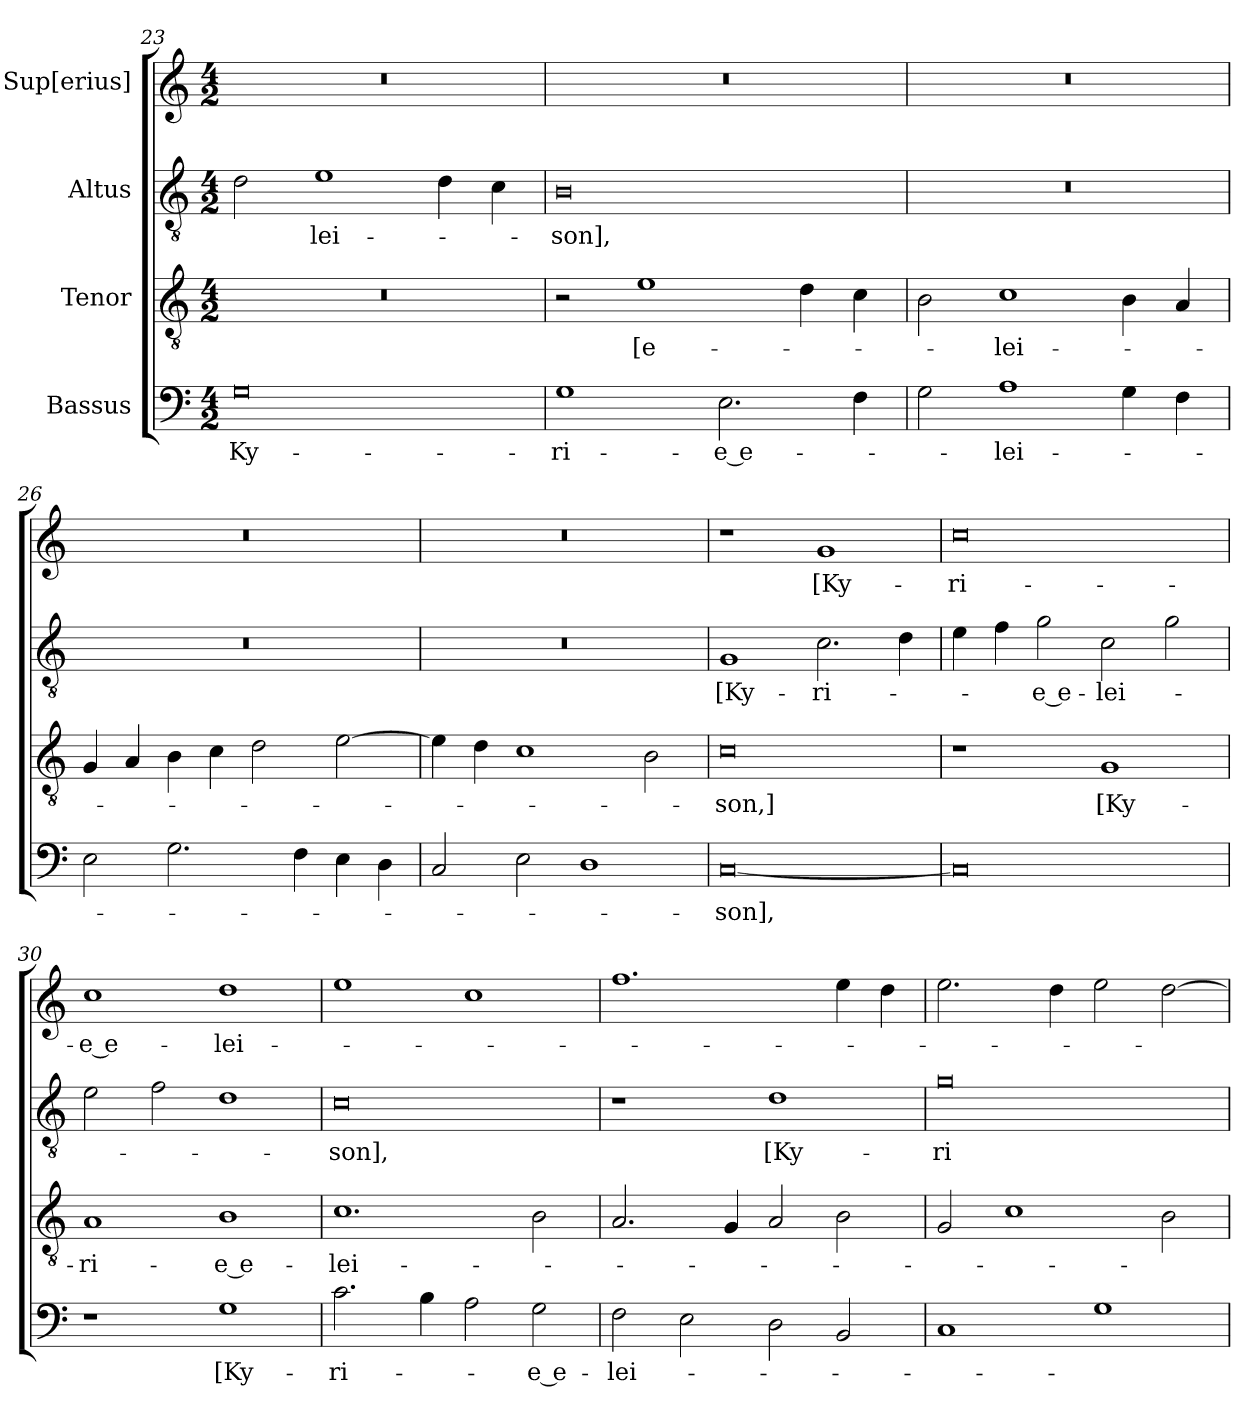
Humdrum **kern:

**kern	**text	**kern	**text	**kern	**text	**kern	**text
*part4	*part4	*part3	*part3	*part2	*part2	*part1	*part1
*staff4	*staff4	*staff3	*staff3	*staff2	*staff2	*staff1	*staff1
*I"Bassus	*	*I"Tenor	*	*I"Altus	*	*I"Sup[erius]	*
*clefF4	*	*clefGv2	*	*clefGv2	*	*clefG2	*
*k[]	*	*k[]	*	*k[]	*	*k[]	*
*M4/2	*	*M4/2	*	*M4/2	*	*M4/2	*
=23	=23	=23	=23	=23	=23	=23	=23
0G\	Ky-	0r	.	2d\	.	0r	.
.	.	.	.	1e\	-lei-	.	.
.	.	.	.	4d\	.	.	.
.	.	.	.	4c\	.	.	.
=24	=24	=24	=24	=24	=24	=24	=24
1G\	-ri-	2r	.	0B\	-son],	0r	.
.	.	1e\	[e-	.	.	.	.
2.E\	-e e-	.	.	.	.	.	.
.	.	4d\	.	.	.	.	.
4F\	.	4c\	.	.	.	.	.
=25	=25	=25	=25	=25	=25	=25	=25
2G\	.	2B\	.	0r	.	0r	.
1A\	-lei-	1c\	-lei-	.	.	.	.
4G\	.	4B\	.	.	.	.	.
4F\	.	4A/	.	.	.	.	.
=26	=26	=26	=26	=26	=26	=26	=26
2E\	.	4G/	.	0r	.	0r	.
.	.	4A/	.	.	.	.	.
2.G\	.	4B\	.	.	.	.	.
.	.	4c\	.	.	.	.	.
.	.	2d\	.	.	.	.	.
4F\	.	.	.	.	.	.	.
4E\	.	[2e\	.	.	.	.	.
4D\	.	.	.	.	.	.	.
=27	=27	=27	=27	=27	=27	=27	=27
2C/	.	4e\]	.	0r	.	0r	.
.	.	4d\	.	.	.	.	.
2E\	.	1c\	.	.	.	.	.
1D\	.	.	.	.	.	.	.
.	.	2B\	.	.	.	.	.
=28	=28	=28	=28	=28	=28	=28	=28
[0C/	-son],	0c\	-son,]	1G/	[Ky-	1r	.
.	.	.	.	2.c\	-ri-	1g/	[Ky-
.	.	.	.	4d\	.	.	.
=29	=29	=29	=29	=29	=29	=29	=29
0C/]	.	1r	.	4e\	.	0cc\	-ri-
.	.	.	.	4f\	.	.	.
.	.	.	.	2g\	-e e-	.	.
.	.	1G/	[Ky-	2c\	-lei-	.	.
.	.	.	.	2g\	.	.	.
=30	=30	=30	=30	=30	=30	=30	=30
1r	.	1A/	-ri-	2e\	.	1cc\	-e e-
.	.	.	.	2f\	.	.	.
1G\	[Ky-	1B\	-e e-	1d\	.	1dd\	-lei-
=31	=31	=31	=31	=31	=31	=31	=31
2.c\	-ri-	1.c\	-lei-	0c\	-son],	1ee\	.
4B\	.	.	.	.	.	.	.
2A\	.	.	.	.	.	1cc\	.
2G\	-e e-	2B\	.	.	.	.	.
=32	=32	=32	=32	=32	=32	=32	=32
2F\	-lei-	2.A/	.	1r	.	1.ff\	.
2E\	.	.	.	.	.	.	.
.	.	4G/	.	.	.	.	.
2D\	.	2A/	.	1d\	[Ky-	.	.
2BB/	.	2B\	.	.	.	4ee\	.
.	.	.	.	.	.	4dd\	.
=33	=33	=33	=33	=33	=33	=33	=33
1C/	.	2G/	.	0g\	-ri-	2.ee\	.
.	.	1c\	.	.	.	.	.
.	.	.	.	.	.	4dd\	.
1G\	.	.	.	.	.	2ee\	.
.	.	2B\	.	.	.	[2dd\	.
=	=	=	=	=	=	=	=
*-	*-	*-	*-	*-	*-	*-	*-
